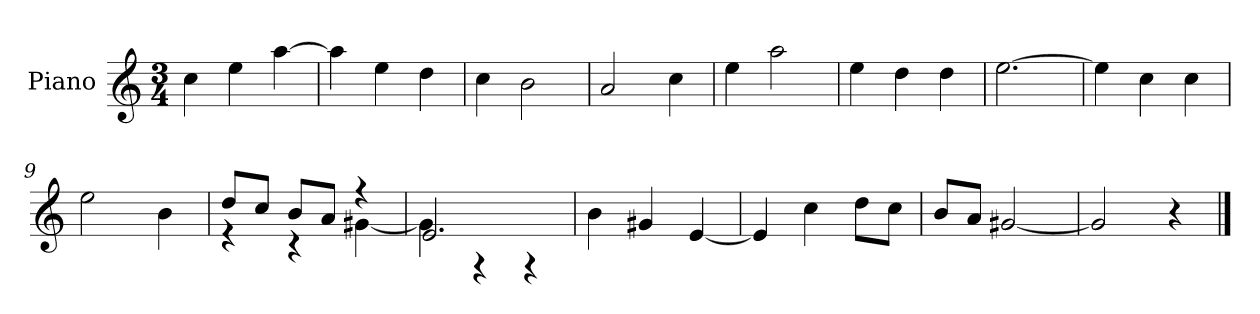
**kern
*part1
*staff1
*I"Piano
*I'P-no
*clefG2
*k[]
*M3/4
*MM177
=1
4cc\
4ee\
[4aa\
=2
4aa\]
4ee\
4dd\
=3
4cc\
2b\
=4
2a/
4cc\
=5
4ee\
2aa\
=6
4ee\
4dd\
4dd\
=7
[2.ee\
=8
4ee\]
4cc\
4cc\
=9
2ee\
4b\
=10
*^
8dd/L	4r
8cc/J	.
8b/L	4r
8a/J	.
4r	[4g#X\
=11	=11
2.e/	4g#\]
.	4r
.	4r
*v	*v
!!LO:LB:g=z
=12
4b\
4g#X/
[4e/
=13
4e/]
4cc\
8dd\L
8cc\J
=14
8b/L
8a/J
[2g#X/
=15
2g#/]
4r
==
*-
